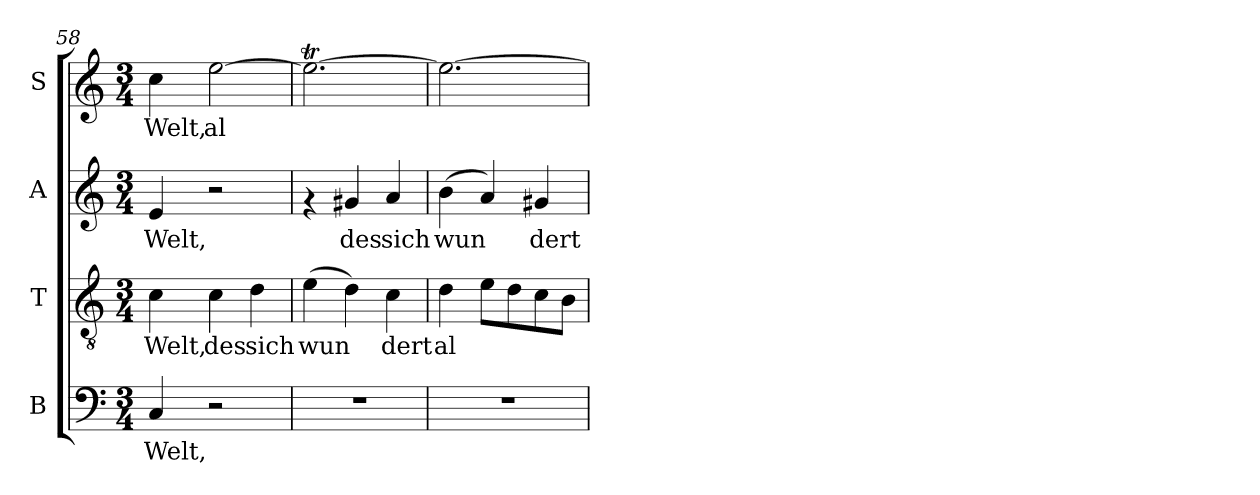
**kern	**text	**kern	**text	**kern	**text	**kern	**text
*part4	*part4	*part3	*part3	*part2	*part2	*part1	*part1
*staff4	*staff4	*staff3	*staff3	*staff2	*staff2	*staff1	*staff1
*I"B	*	*I"T	*	*I"A	*	*I"S	*
*I'B	*	*I'T	*	*I'A	*	*I'S	*
*clefF4	*	*clefGv2	*	*clefG2	*	*clefG2	*
*k[]	*	*k[]	*	*k[]	*	*k[]	*
*C:	*	*C:	*	*C:	*	*C:	*
*M3/4	*	*M3/4	*	*M3/4	*	*M3/4	*
=58	=58	=58	=58	=58	=58	=58	=58
!	!LO:LY:b:cj	!	!LO:LY:b:cj	!	!LO:LY:b:cj	!	!LO:LY:b
4C/	Welt,	4c\	Welt,	4e/	Welt,	4cc\	Welt,
!	!	!	!LO:LY:b:cj	!	!	!	!LO:LY:b
2r	.	4c\	des	2r	.	[>2ee\	al
!	!	!	!LO:LY:b:cj	!	!	!	!
.	.	4d\	sich	.	.	.	.
=59	=59	=59	=59	=59	=59	=59	=59
!	!	!	!LO:LY:b:cj	!	!	!	!LO:LY:b
2.r	.	(>4e\	wun	4rf	.	2.eet\_>	.
!	!	!	!LO:LY:b:cj	!	!LO:LY:b:cj	!	!
.	.	4d\)	.	4g#X/	des	.	.
!	!	!	!LO:LY:b:cj	!	!LO:LY:b:cj	!	!
.	.	4c\	dert	4a/	sich	.	.
=60	=60	=60	=60	=60	=60	=60	=60
!	!	!	!LO:LY:b:cj	!	!LO:LY:b:cj	!	!LO:LY:b
2.r	.	4d\	al	(>4b\	wun	2.ee\_>	.
!	!	!	!LO:LY:b:cj	!	!LO:LY:b:cj	!	!
.	.	8e\L	.	4a/)	.	.	.
!	!	!	!LO:LY:b:cj	!	!	!	!
.	.	8d\	.	.	.	.	.
!	!	!	!LO:LY:b:cj	!	!LO:LY:b:cj	!	!
.	.	8c\	.	4g#X/	dert	.	.
!	!	!	!LO:LY:b:cj	!	!	!	!
.	.	8B\J	.	.	.	.	.
=	=	=	=	=	=	=	=
*-	*-	*-	*-	*-	*-	*-	*-
